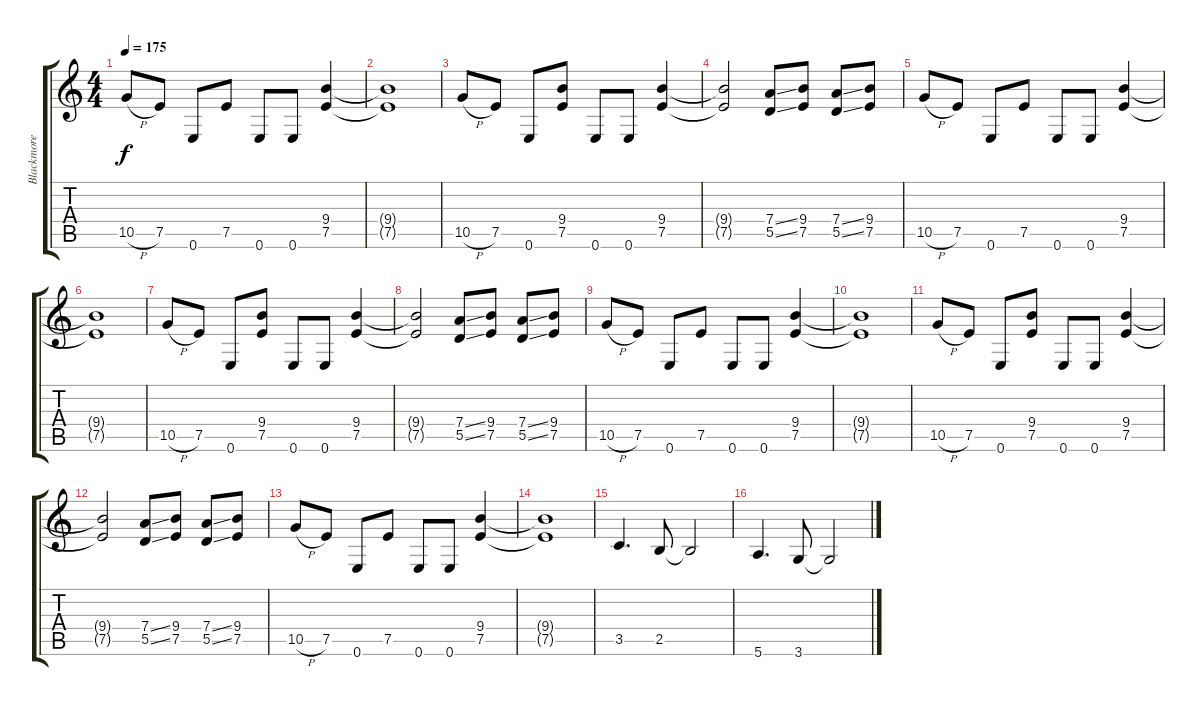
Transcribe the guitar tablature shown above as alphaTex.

\track ("Blackmore" "Blackmore") {instrument distortionguitar}
\staff {score tabs}
\tuning (E4 B3 G3 D3 A2 E2) {hide}
\ts (4 4)
\tempo 175
\clef g2
\ks c
10.5{h}.8{dy f} 7.5.8 0.6.8 7.5.8 0.6.8 0.6.8 (9.4 7.5).4 |
(9.4{t} 7.5{t}).1 |
10.5{h}.8 7.5.8 0.6.8 (9.4 7.5).8 0.6.8 0.6.8 (9.4 7.5).4 |
(9.4{t} 7.5{t}).2 (7.4{ss} 5.5{ss}).8 (9.4 7.5).8 (7.4{ss} 5.5{ss}).8 (9.4 7.5).8 |
10.5{h}.8 7.5.8 0.6.8 7.5.8 0.6.8 0.6.8 (9.4 7.5).4 |
(9.4{t} 7.5{t}).1 |
10.5{h}.8 7.5.8 0.6.8 (9.4 7.5).8 0.6.8 0.6.8 (9.4 7.5).4 |
(9.4{t} 7.5{t}).2 (7.4{ss} 5.5{ss}).8 (9.4 7.5).8 (7.4{ss} 5.5{ss}).8 (9.4 7.5).8 |
10.5{h}.8 7.5.8 0.6.8 7.5.8 0.6.8 0.6.8 (9.4 7.5).4 |
(9.4{t} 7.5{t}).1 |
10.5{h}.8 7.5.8 0.6.8 (9.4 7.5).8 0.6.8 0.6.8 (9.4 7.5).4 |
(9.4{t} 7.5{t}).2 (7.4{ss} 5.5{ss}).8 (9.4 7.5).8 (7.4{ss} 5.5{ss}).8 (9.4 7.5).8 |
10.5{h}.8 7.5.8 0.6.8 7.5.8 0.6.8 0.6.8 (9.4 7.5).4 |
(9.4{t} 7.5{t}).1 |
3.5.4{d} 2.5.8 2.5{t}.2 |
5.6.4{d} 3.6.8 3.6{t}.2
